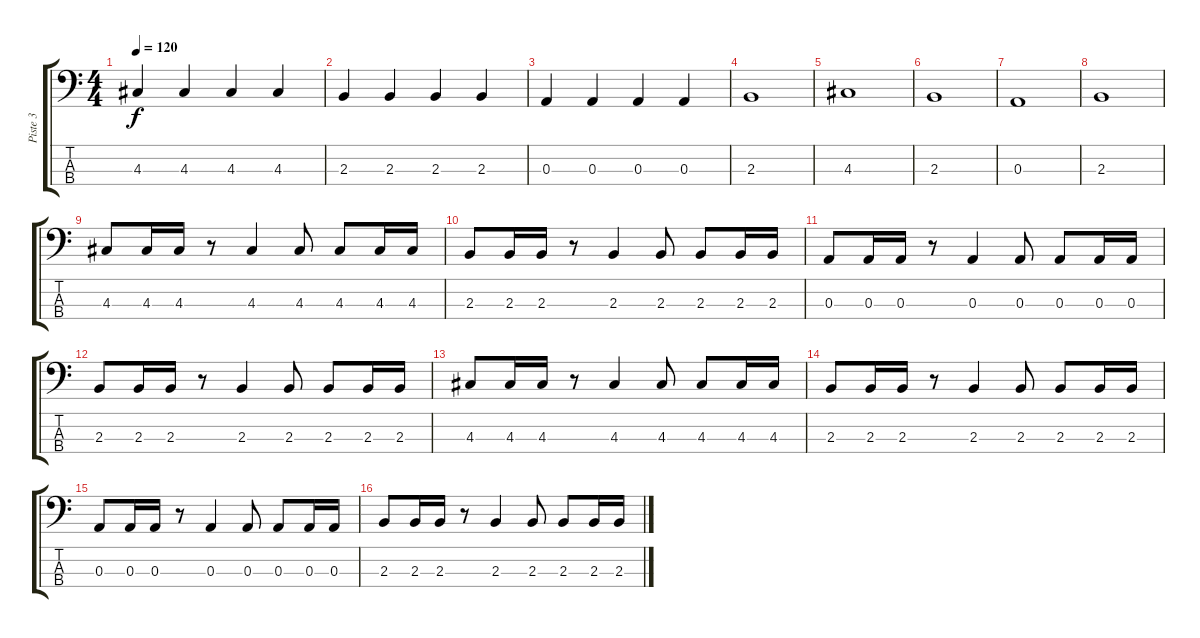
\track ("Piste 3" "Piste 3") {instrument electricbassfinger}
\staff {score tabs}
\tuning (G2 D2 A1 E1) {hide}
\ts (4 4)
\tempo 120
\clef f4
\ks c
4.3.4{dy f} 4.3.4 4.3.4 4.3.4 |
2.3.4 2.3.4 2.3.4 2.3.4 |
0.3.4 0.3.4 0.3.4 0.3.4 |
2.3.1 |
4.3.1 |
2.3.1 |
0.3.1 |
2.3.1 |
4.3.8 4.3.16 4.3.16 r.8 4.3.4 4.3.8 4.3.8 4.3.16 4.3.16 |
2.3.8 2.3.16 2.3.16 r.8 2.3.4 2.3.8 2.3.8 2.3.16 2.3.16 |
0.3.8 0.3.16 0.3.16 r.8 0.3.4 0.3.8 0.3.8 0.3.16 0.3.16 |
2.3.8 2.3.16 2.3.16 r.8 2.3.4 2.3.8 2.3.8 2.3.16 2.3.16 |
4.3.8 4.3.16 4.3.16 r.8 4.3.4 4.3.8 4.3.8 4.3.16 4.3.16 |
2.3.8 2.3.16 2.3.16 r.8 2.3.4 2.3.8 2.3.8 2.3.16 2.3.16 |
0.3.8 0.3.16 0.3.16 r.8 0.3.4 0.3.8 0.3.8 0.3.16 0.3.16 |
2.3.8 2.3.16 2.3.16 r.8 2.3.4 2.3.8 2.3.8 2.3.16 2.3.16
